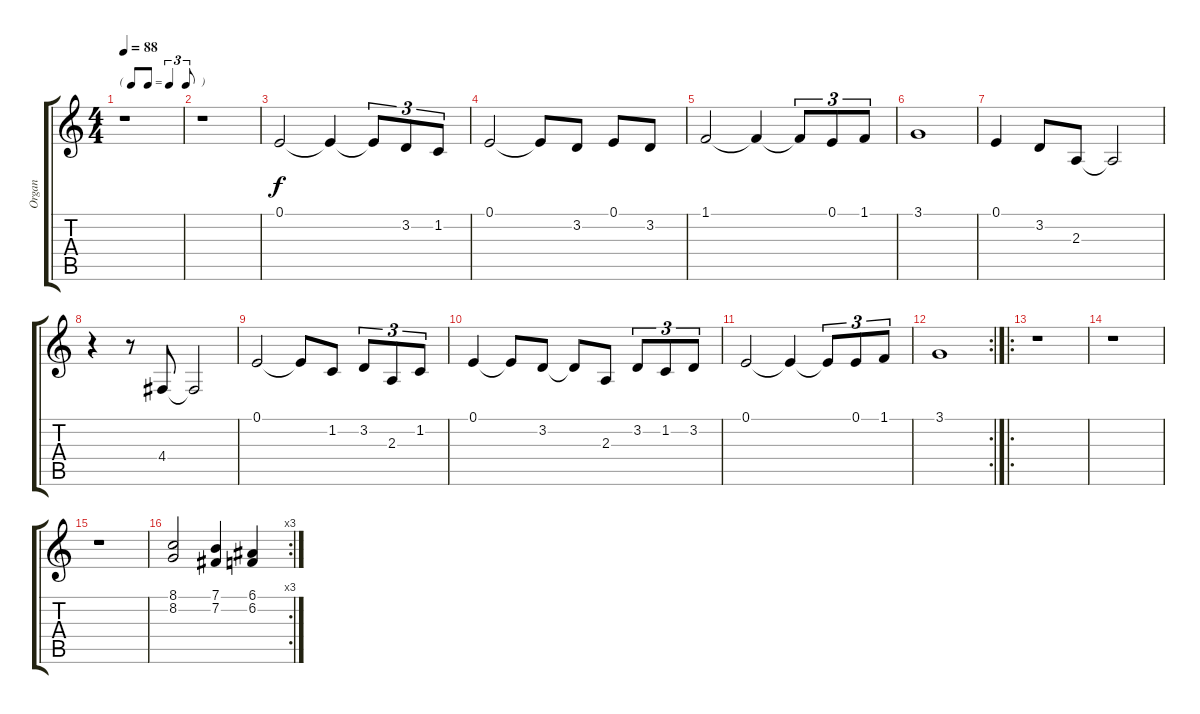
\track ("Organ" "Organ") {instrument churchorgan}
\staff {score tabs}
\tuning (E4 B3 G3 D3 A2 E2) {hide}
\ts (4 4)
\tf triplet8th
\tempo 88
\clef g2
\ks c
r.1{dy f} |
r.1 |
0.1.2 0.1{t}.4 0.1{t}.8{tu (3 2)} 3.2.8{tu (3 2)} 1.2.8{tu (3 2)} |
0.1.2 0.1{t}.8 3.2.8 0.1.8 3.2.8 |
1.1.2 1.1{t}.4 1.1{t}.8{tu (3 2)} 0.1.8{tu (3 2)} 1.1.8{tu (3 2)} |
3.1.1 |
0.1.4 3.2.8 2.3.8 2.3{t}.2 |
r.4 r.8 4.4.8 4.4{t}.2 |
0.1.2 0.1{t}.8 1.2.8 3.2.8{tu (3 2)} 2.3.8{tu (3 2)} 1.2.8{tu (3 2)} |
0.1.4 0.1{t}.8 3.2.8 3.2{t}.8 2.3.8 3.2.8{tu (3 2)} 1.2.8{tu (3 2)} 3.2.8{tu (3 2)} |
0.1.2 0.1{t}.4 0.1{t}.8{tu (3 2)} 0.1.8{tu (3 2)} 1.1.8{tu (3 2)} |
\rc 2
3.1.1 |
\ro
r.1 |
r.1 |
r.1 |
\rc 3
(8.1 8.2).2 (7.1 7.2).4 (6.1 6.2).4
